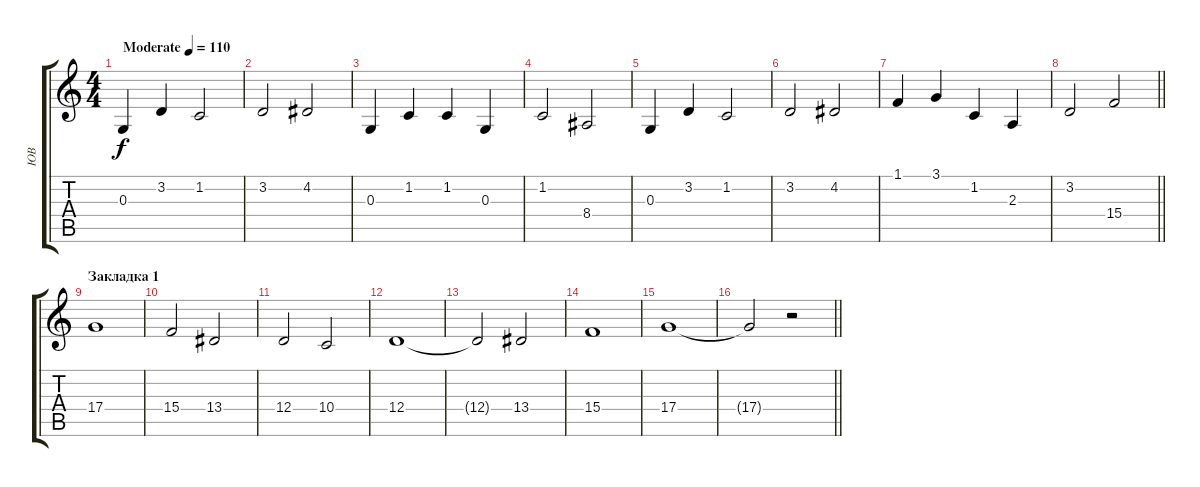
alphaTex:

\track ("ЮВ" "ЮВ") {instrument pad8sweep}
\staff {score tabs}
\tuning (E4 B3 G3 D3 A2 E2) {hide}
\ts (4 4)
\tempo (110 "Moderate")
\clef g2
\ks c
0.3.4{dy f instrument flute} 3.2.4 1.2.2 |
3.2.2 4.2.2 |
0.3.4 1.2.4 1.2.4 0.3.4 |
1.2.2 8.4.2 |
0.3.4 3.2.4 1.2.2 |
3.2.2 4.2.2 |
1.1.4 3.1.4 1.2.4 2.3.4 |
\barLineRight lightlight
3.2.2 15.4.2 |
\section ("" "Закладка 1")
17.4.1 |
15.4.2 13.4.2 |
12.4.2 10.4.2 |
12.4.1 |
12.4{t}.2 13.4.2 |
15.4.1 |
17.4.1 |
\barLineRight lightlight
17.4{t}.2 r.2
